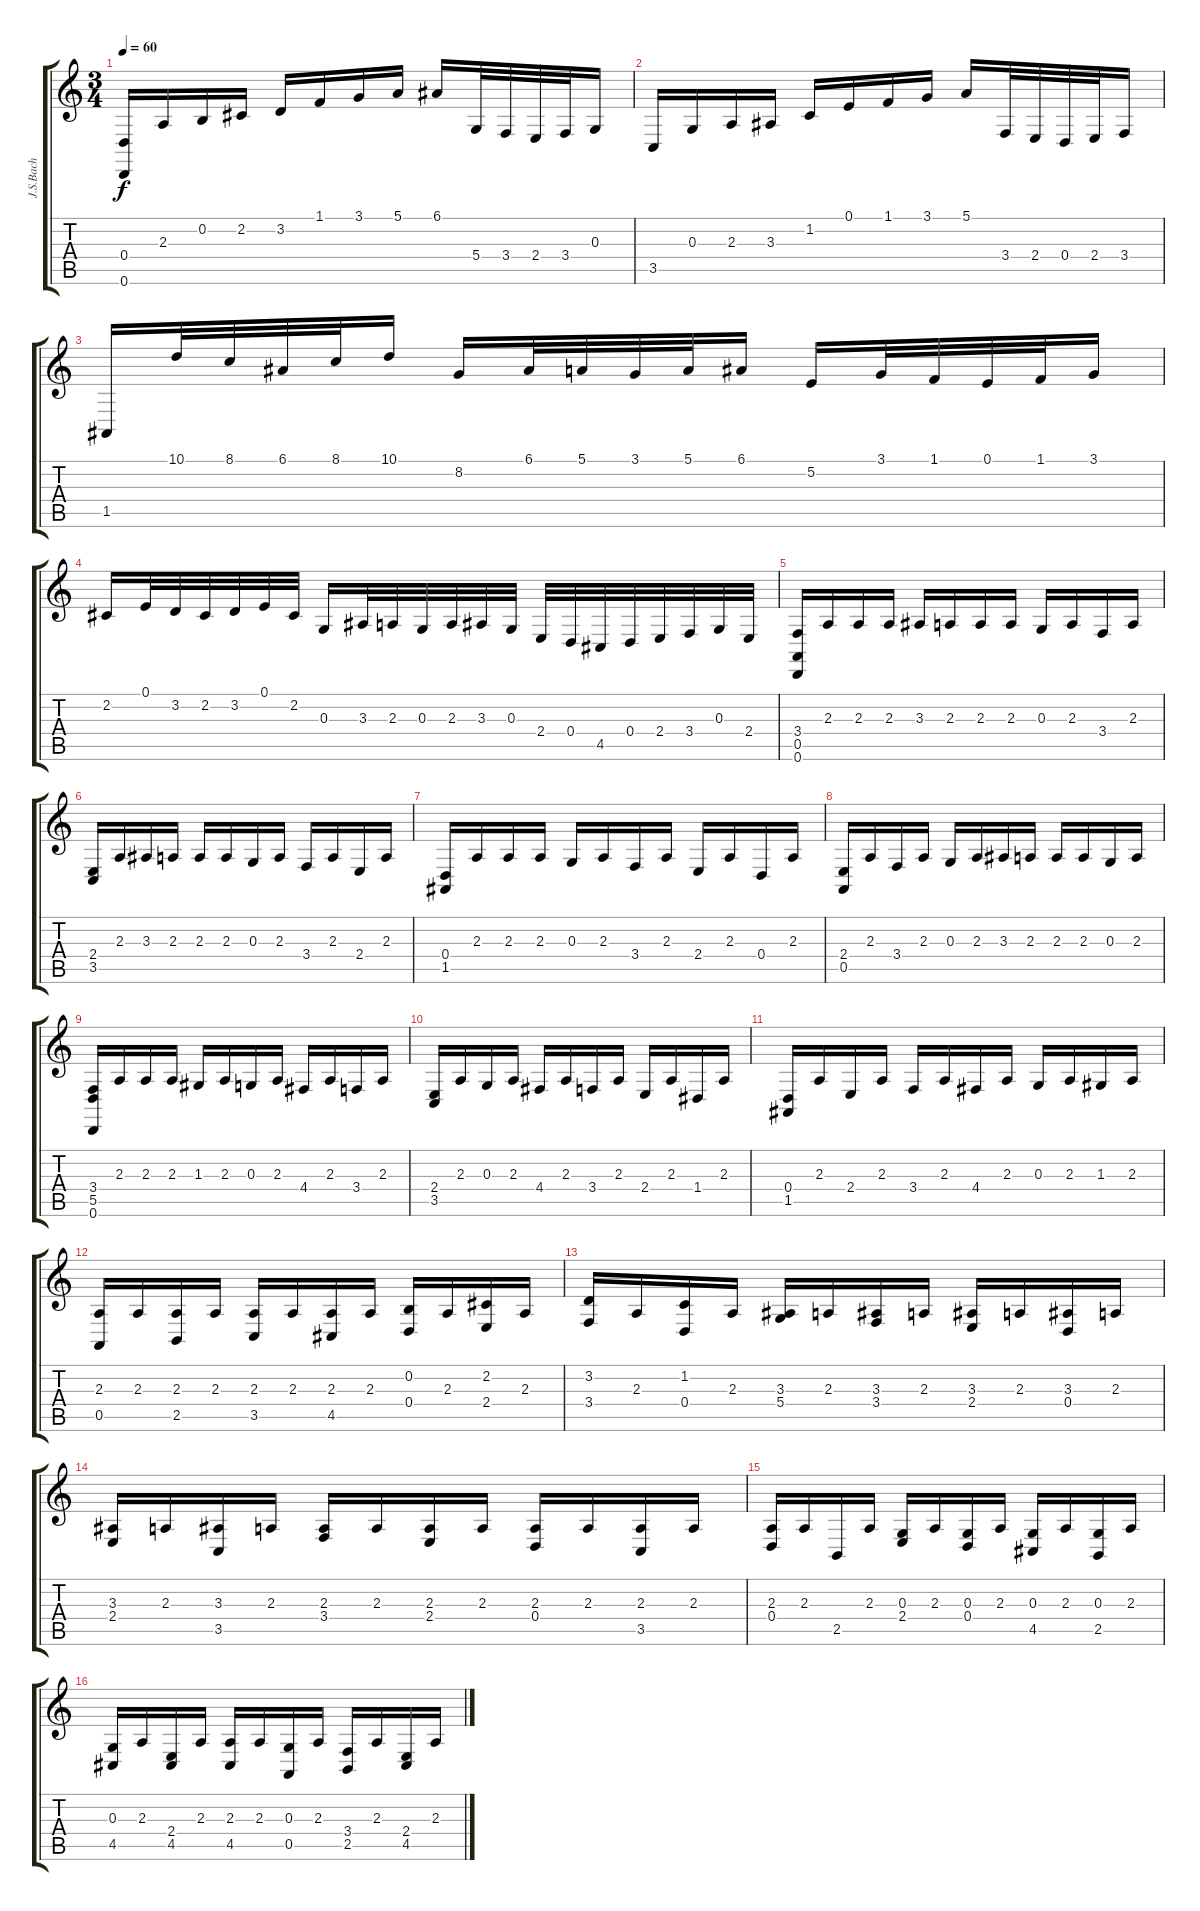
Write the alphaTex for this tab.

\track ("J.S.Bach" "J.S.Bach") {instrument acousticgrandpiano}
\staff {score tabs}
\tuning (E4 B3 G3 D3 A2 D2) {hide}
\ts (3 4)
\tempo 60
\clef g2
\ks c
(0.4 0.6).16{dy f} 2.3.16 0.2.16 2.2.16 3.2.16 1.1.16 3.1.16 5.1.16 6.1.16 5.4.32 3.4.32 2.4.32 3.4.32 0.3.16 |
3.5.16 0.3.16 2.3.16 3.3.16 1.2.16 0.1.16 1.1.16 3.1.16 5.1.16 3.4.32 2.4.32 0.4.32 2.4.32 3.4.16 |
1.5.16 10.1.32 8.1.32 6.1.32 8.1.32 10.1.16 8.2.16 6.1.32 5.1.32 3.1.32 5.1.32 6.1.16 5.2.16 3.1.32 1.1.32 0.1.32 1.1.32 3.1.16 |
2.2.16 0.1.32 3.2.32 2.2.32 3.2.32 0.1.32 2.2.32 0.3.16 3.3.32 2.3.32 0.3.32 2.3.32 3.3.32 0.3.32 2.4.32 0.4.32 4.5.32 0.4.32 2.4.32 3.4.32 0.3.32 2.4.32 |
(3.4 0.5 0.6).16 2.3.16 2.3.16 2.3.16 3.3.16 2.3.16 2.3.16 2.3.16 0.3.16 2.3.16 3.4.16 2.3.16 |
(2.4 3.5).16 2.3.16 3.3.16 2.3.16 2.3.16 2.3.16 0.3.16 2.3.16 3.4.16 2.3.16 2.4.16 2.3.16 |
(0.4 1.5).16 2.3.16 2.3.16 2.3.16 0.3.16 2.3.16 3.4.16 2.3.16 2.4.16 2.3.16 0.4.16 2.3.16 |
(2.4 0.5).16 2.3.16 3.4.16 2.3.16 0.3.16 2.3.16 3.3.16 2.3.16 2.3.16 2.3.16 0.3.16 2.3.16 |
(3.4 5.5 0.6).16 2.3.16 2.3.16 2.3.16 1.3.16 2.3.16 0.3.16 2.3.16 4.4.16 2.3.16 3.4.16 2.3.16 |
(2.4 3.5).16 2.3.16 0.3.16 2.3.16 4.4.16 2.3.16 3.4.16 2.3.16 2.4.16 2.3.16 1.4.16 2.3.16 |
(0.4 1.5).16 2.3.16 2.4.16 2.3.16 3.4.16 2.3.16 4.4.16 2.3.16 0.3.16 2.3.16 1.3.16 2.3.16 |
(2.3 0.5).16 2.3.16 (2.3 2.5).16 2.3.16 (2.3 3.5).16 2.3.16 (2.3 4.5).16 2.3.16 (0.2 0.4).16 2.3.16 (2.2 2.4).16 2.3.16 |
(3.2 3.4).16 2.3.16 (1.2 0.4).16 2.3.16 (3.3 5.4).16 2.3.16 (3.3 3.4).16 2.3.16 (3.3 2.4).16 2.3.16 (3.3 0.4).16 2.3.16 |
(3.3 2.4).16 2.3.16 (3.3 3.5).16 2.3.16 (2.3 3.4).16 2.3.16 (2.3 2.4).16 2.3.16 (2.3 0.4).16 2.3.16 (2.3 3.5).16 2.3.16 |
(2.3 0.4).16 2.3.16 2.5.16 2.3.16 (0.3 2.4).16 2.3.16 (0.3 0.4).16 2.3.16 (0.3 4.5).16 2.3.16 (0.3 2.5).16 2.3.16 |
(0.3 4.5).16 2.3.16 (2.4 4.5).16 2.3.16 (2.3 4.5).16 2.3.16 (0.3 0.5).16 2.3.16 (3.4 2.5).16 2.3.16 (2.4 4.5).16 2.3.16
